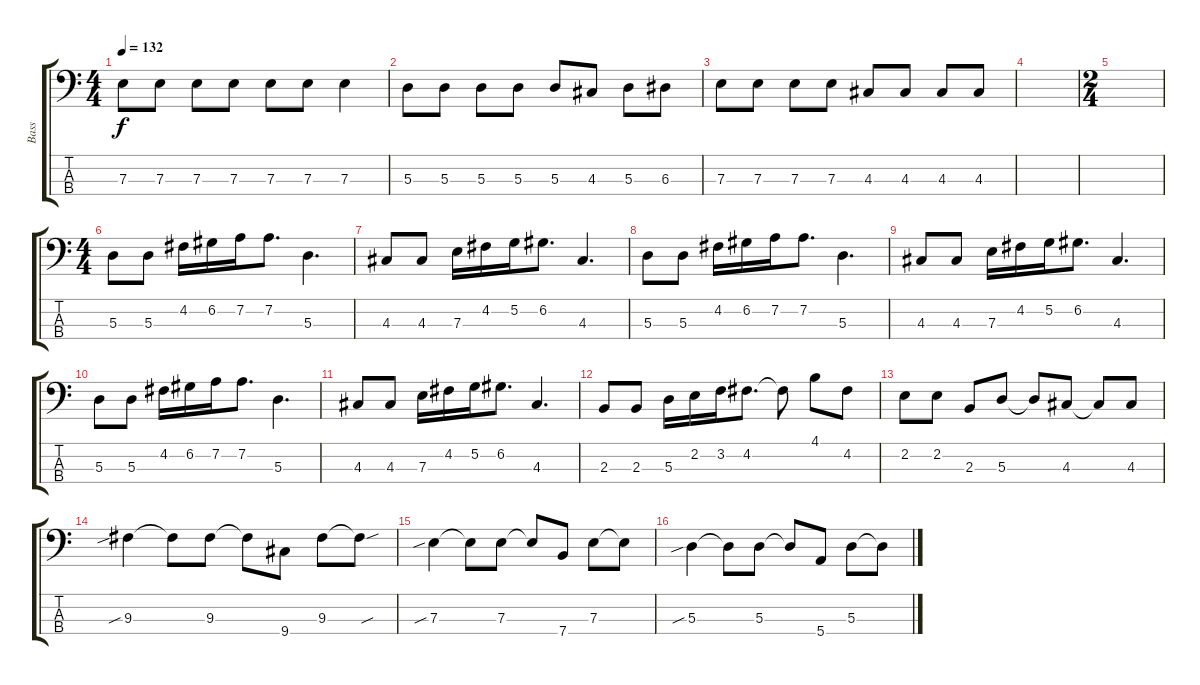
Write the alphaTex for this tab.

\track ("Bass" "Bass") {instrument electricbassfinger}
\staff {score tabs}
\tuning (G2 D2 A1 E1) {hide}
\ts (4 4)
\tempo 132
\clef f4
\ks c
7.3.8{dy f} 7.3.8 7.3.8 7.3.8 7.3.8 7.3.8 7.3.4 |
5.3.8 5.3.8 5.3.8 5.3.8 5.3.8 4.3.8 5.3.8 6.3.8 |
7.3.8 7.3.8 7.3.8 7.3.8 4.3.8 4.3.8 4.3.8 4.3.8 |
|
\ts (2 4)
|
\ts (4 4)
5.3.8 5.3.8 4.2.16 6.2.16 7.2.16 7.2.8{d} 5.3.4{d} |
4.3.8 4.3.8 7.3.16 4.2.16 5.2.16 6.2.8{d} 4.3.4{d} |
5.3.8 5.3.8 4.2.16 6.2.16 7.2.16 7.2.8{d} 5.3.4{d} |
4.3.8 4.3.8 7.3.16 4.2.16 5.2.16 6.2.8{d} 4.3.4{d} |
5.3.8 5.3.8 4.2.16 6.2.16 7.2.16 7.2.8{d} 5.3.4{d} |
4.3.8 4.3.8 7.3.16 4.2.16 5.2.16 6.2.8{d} 4.3.4{d} |
2.3.8 2.3.8 5.3.16 2.2.16 3.2.16 4.2.8{d} 4.2{t}.8 4.1.8 4.2.8 |
2.2.8 2.2.8 2.3.8 5.3.8 5.3{t}.8 4.3.8 4.3{t}.8 4.3.8 |
9.3{sib}.4 9.3{t}.8 9.3.8 9.3{t}.8 9.4.8 9.3.8 9.3{sou t}.8 |
7.3{sib}.4 7.3{t}.8 7.3.8 7.3{t}.8 7.4.8 7.3.8 7.3{t}.8 |
5.3{sib}.4 5.3{t}.8 5.3.8 5.3{t}.8 5.4.8 5.3.8 5.3{t}.8
